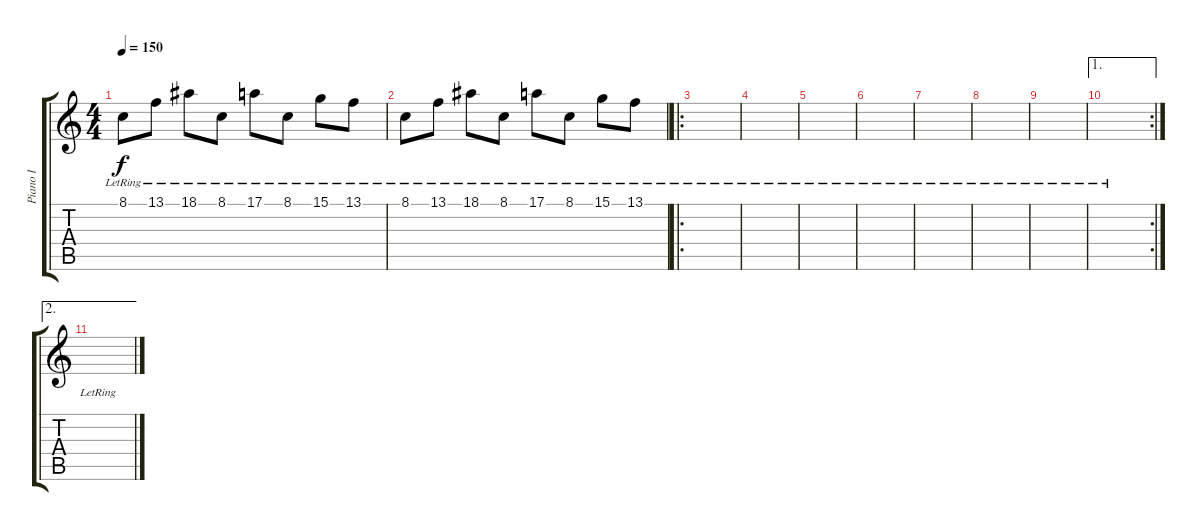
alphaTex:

\track ("Piano I" "Piano I") {instrument acousticgrandpiano}
\staff {score tabs}
\tuning (E4 B3 G3 D3 A2 E2) {hide}
\ts (4 4)
\tempo 150
\clef g2
\ks c
8.1{lr}.8{dy f} 13.1{lr}.8 18.1{lr}.8 8.1{lr}.8 17.1{lr}.8 8.1{lr}.8 15.1{lr}.8 13.1{lr}.8 |
8.1{lr}.8 13.1{lr}.8 18.1{lr}.8 8.1{lr}.8 17.1{lr}.8 8.1{lr}.8 15.1{lr}.8 13.1{lr}.8 |
\ro
|
|
|
|
|
|
|
\ae 1
\rc 2
|
\ae 2
